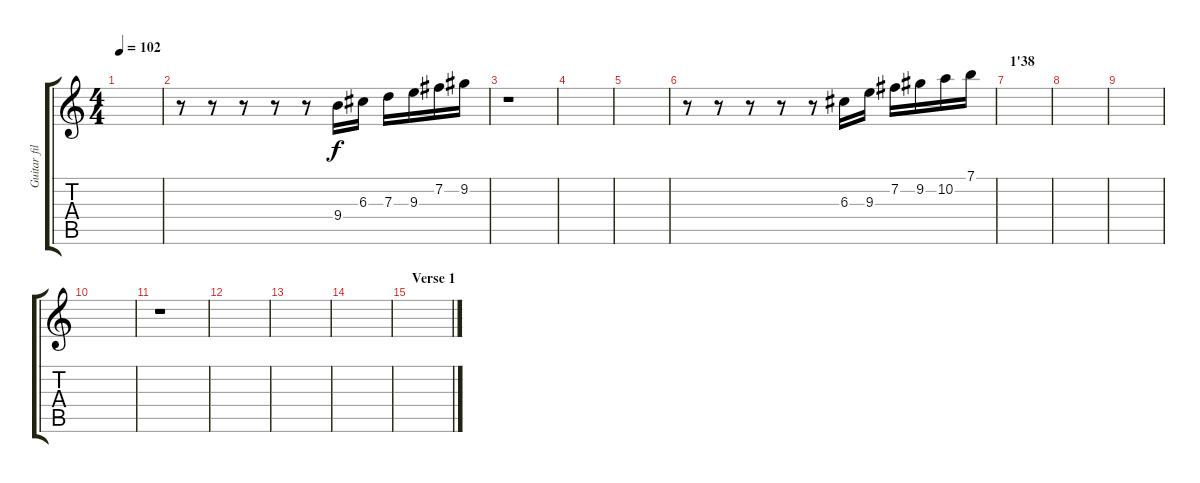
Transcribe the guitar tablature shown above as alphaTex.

\track ("Guitar fills" "Guitar fil") {instrument electricguitarjazz}
\staff {score tabs}
\tuning (E4 B3 G3 D3 A2 E2) {hide}
\ts (4 4)
\tempo 102
\clef g2
\ks c
|
r.8 r.8 r.8 r.8 r.8 9.4.16 6.3.16 7.3.16 9.3.16 7.2.16 9.2.16 |
r.1 |
|
|
r.8 r.8 r.8 r.8 r.8 6.3.16 9.3.16 7.2.16 9.2.16 10.2.16 7.1.16 |
\section ("" "1'38")
|
|
|
|
r.1 |
|
|
|
\section ("" "Verse 1")
